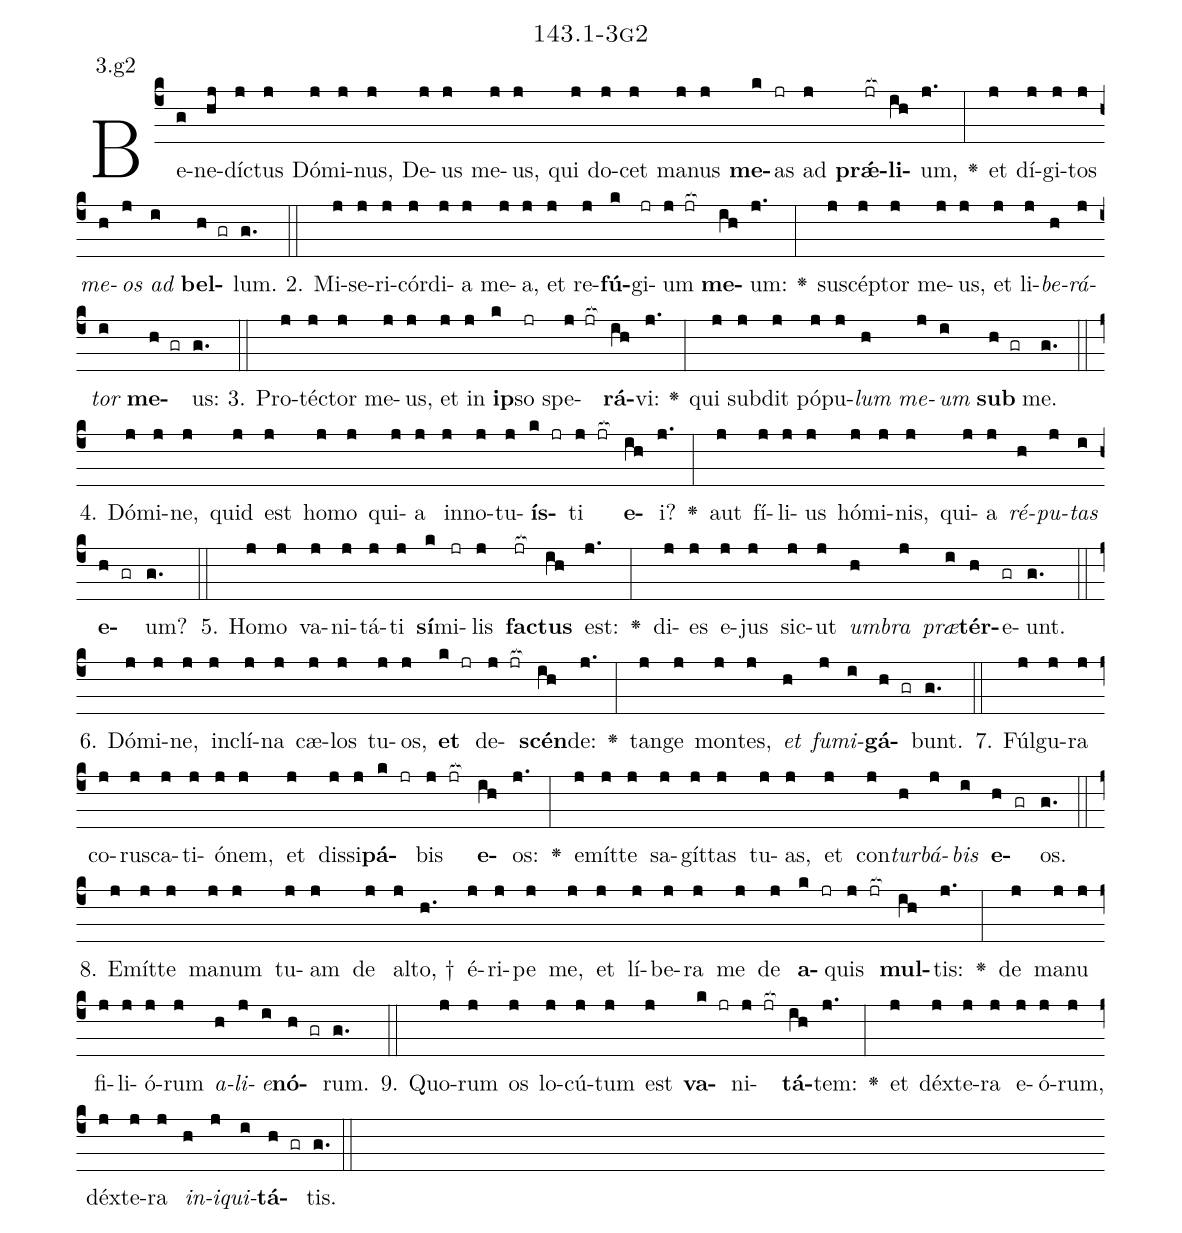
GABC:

name: 143.1-3g2;
annotation: 3.g2;
%%
(c4)Be(g)ne(hj)díc(j)tus(j) Dó(j)mi(j)nus,(j) De(j)us(j) me(j)us,(j) qui(j) do(j)cet(j) ma(j)nus(j) <b>me</b>(k)as(jr) ad(j) <b>prǽ</b>(jr[ocb:1{])<b>li</b>(ih[ocb:0}])um,(j.) <v>\greheightstar</v>(:) et(j) dí(j)gi(j)tos(j) <i>me</i>(h)<i>os</i>(j) <i>ad</i>(i) <b>bel</b>(h gr)lum.(g.) (::)
2. Mi(j)se(j)ri(j)cór(j)di(j)a(j) me(j)a,(j) et(j) re(j)<b>fú</b>(k)gi(jr)um(j jr[ocb:1{]) <b>me</b>(ih[ocb:0}])um:(j.) <v>\greheightstar</v>(:) su(j)scép(j)tor(j) me(j)us,(j) et(j) li(j)<i>be</i>(h)<i>rá</i>(j)<i>tor</i>(i) <b>me</b>(h gr)us:(g.) (::)
3. Pro(j)téc(j)tor(j) me(j)us,(j) et(j) in(j) <b>ip</b>(k)so(jr) spe(j jr[ocb:1{])<b>rá</b>(ih[ocb:0}])vi:(j.) <v>\greheightstar</v>(:) qui(j) sub(j)dit(j) pó(j)pu(j)<i>lum</i>(h) <i>me</i>(j)<i>um</i>(i) <b>sub</b>(h gr) me.(g.) (::)
4. Dó(j)mi(j)ne,(j) quid(j) est(j) ho(j)mo(j) qui(j)a(j) in(j)no(j)tu(j)<b>ís</b>(k jr)ti(j jr[ocb:1{]) <b>e</b>(ih[ocb:0}])i?(j.) <v>\greheightstar</v>(:) aut(j) fí(j)li(j)us(j) hó(j)mi(j)nis,(j) qui(j)a(j) <i>ré</i>(h)<i>pu</i>(j)<i>tas</i>(i) <b>e</b>(h gr)um?(g.) (::)
5. Ho(j)mo(j) va(j)ni(j)tá(j)ti(j) <b>sí</b>(k)mi(jr)lis(j) <b>fac</b>(jr[ocb:1{])<b>tus</b>(ih[ocb:0}]) est:(j.) <v>\greheightstar</v>(:) di(j)es(j) e(j)jus(j) sic(j)ut(j) <i>um</i>(h)<i>bra</i>(j) <i>præ</i>(i)<b>tér</b>(h)e(gr)unt.(g.) (::)
6. Dó(j)mi(j)ne,(j) in(j)clí(j)na(j) cæ(j)los(j) tu(j)os,(j) <b>et</b>(k jr) de(j jr[ocb:1{])<b>scén</b>(ih[ocb:0}])de:(j.) <v>\greheightstar</v>(:) tan(j)ge(j) mon(j)tes,(j) <i>et</i>(h) <i>fu</i>(j)<i>mi</i>(i)<b>gá</b>(h gr)bunt.(g.) (::)
7. Fúl(j)gu(j)ra(j) co(j)rus(j)ca(j)ti(j)ó(j)nem,(j) et(j) dis(j)si(j)<b>pá</b>(k jr)bis(j jr[ocb:1{]) <b>e</b>(ih[ocb:0}])os:(j.) <v>\greheightstar</v>(:) e(j)mít(j)te(j) sa(j)gít(j)tas(j) tu(j)as,(j) et(j) con(j)<i>tur</i>(h)<i>bá</i>(j)<i>bis</i>(i) <b>e</b>(h gr)os.(g.) (::)
8. E(j)mít(j)te(j) ma(j)num(j) tu(j)am(j) de(j) al(j)to, †(h.) é(j)ri(j)pe(j) me,(j) et(j) lí(j)be(j)ra(j) me(j) de(j) <b>a</b>(k jr)quis(j jr[ocb:1{]) <b>mul</b>(ih[ocb:0}])tis:(j.) <v>\greheightstar</v>(:) de(j) ma(j)nu(j) fi(j)li(j)ó(j)rum(j) <i>a</i>(h)<i>li</i>(j)<i>e</i>(i)<b>nó</b>(h gr)rum.(g.) (::)
9. Quo(j)rum(j) os(j) lo(j)cú(j)tum(j) est(j) <b>va</b>(k jr)ni(j jr[ocb:1{])<b>tá</b>(ih[ocb:0}])tem:(j.) <v>\greheightstar</v>(:) et(j) déx(j)te(j)ra(j) e(j)ó(j)rum,(j) déx(j)te(j)ra(j) <i>in</i>(h)<i>i</i>(j)<i>qui</i>(i)<b>tá</b>(h gr)tis.(g.) (::)
